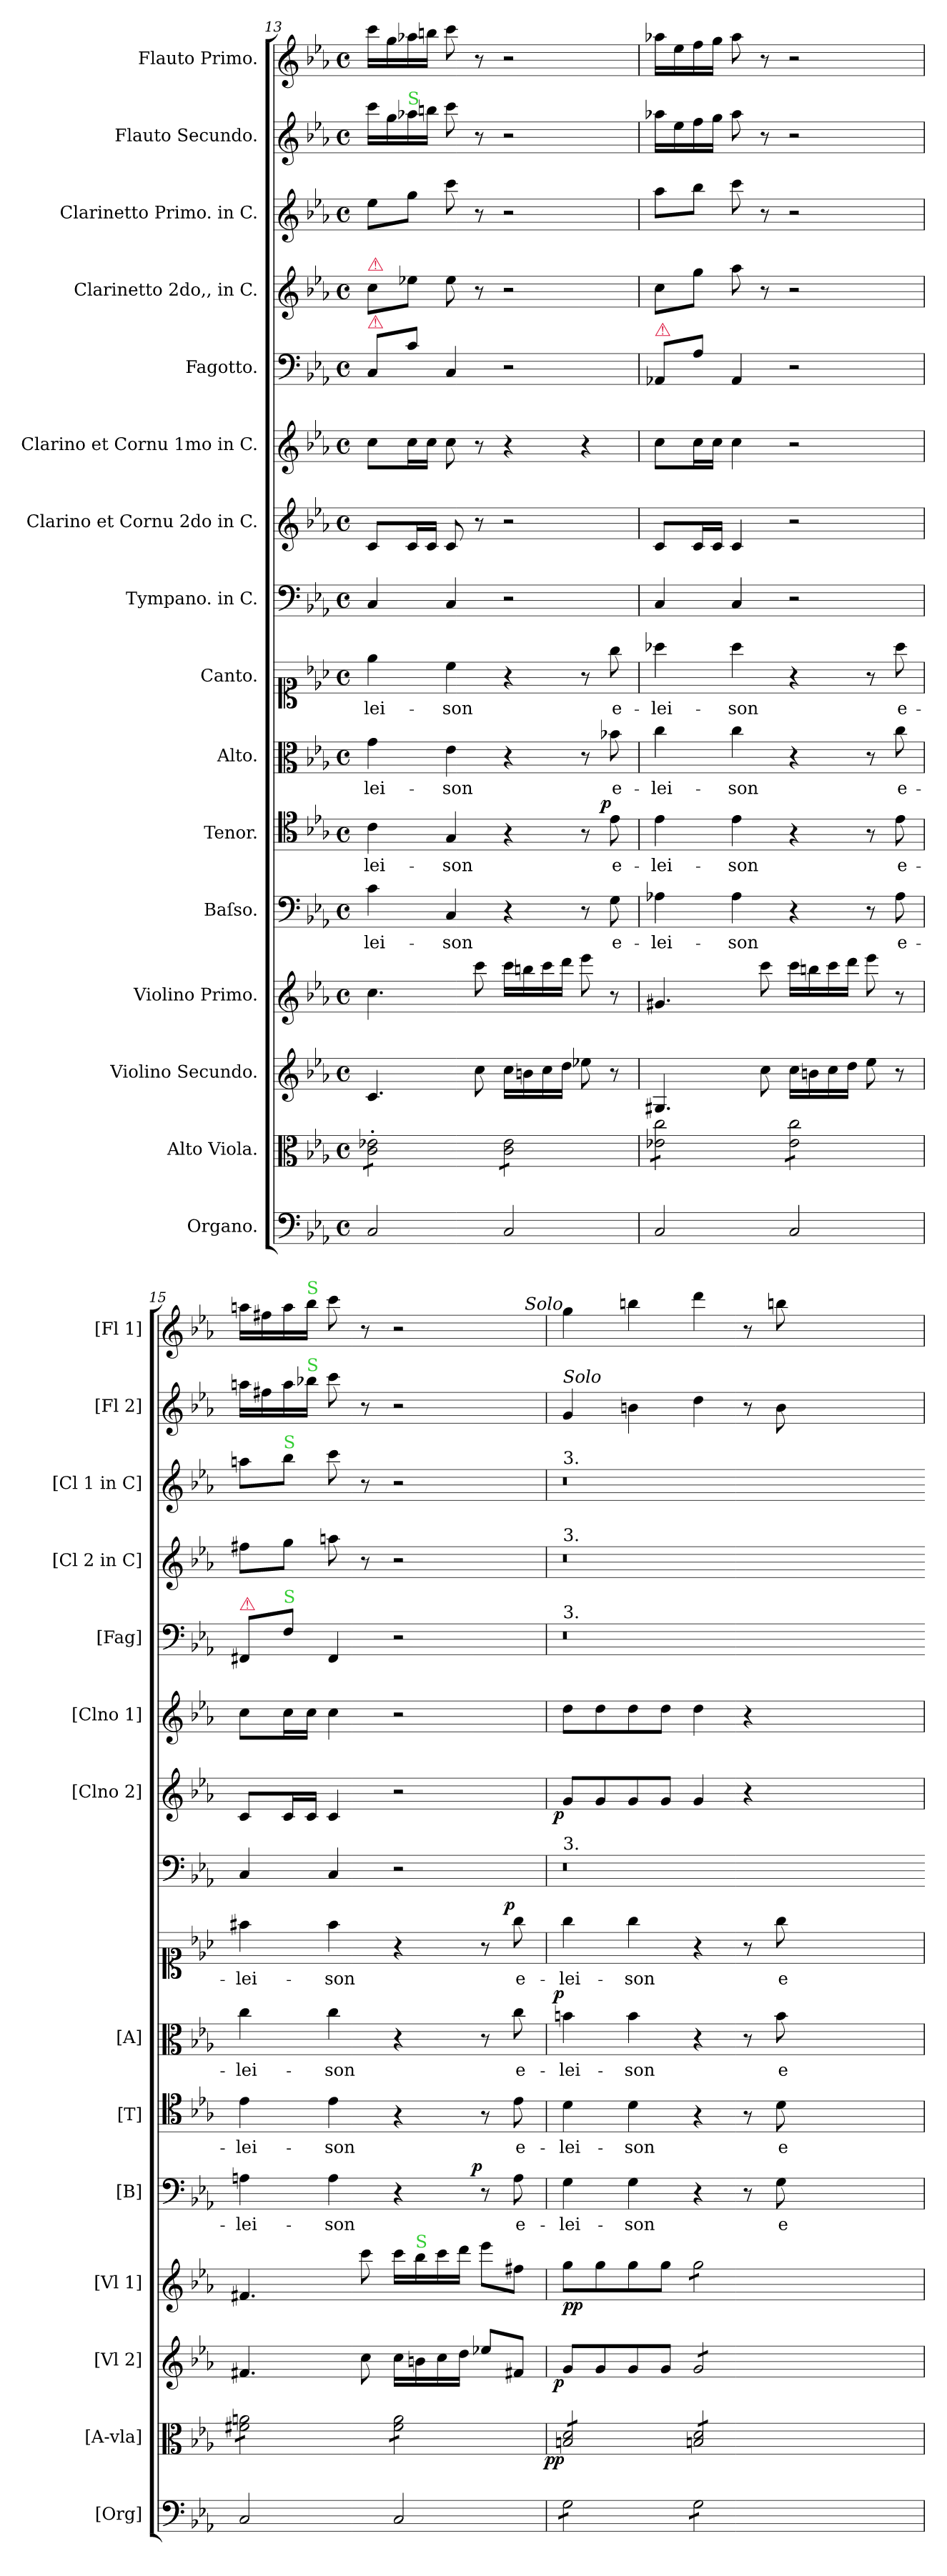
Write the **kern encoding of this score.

**kern	**kern	**dynam	**kern	**dynam	**kern	**dynam	**kern	**text	**dynam	**kern	**text	**dynam	**kern	**text	**dynam	**kern	**text	**dynam	**kern	**kern	**dynam	**kern	**dynam	**kern	**kern	**kern	**kern	**kern
*part16	*part15	*part15	*part14	*part14	*part13	*part13	*part12	*part12	*part12	*part11	*part11	*part11	*part10	*part10	*part10	*part9	*part9	*part9	*part8	*part7	*part7	*part6	*part6	*part5	*part4	*part3	*part2	*part1
*staff16	*staff15	*staff15	*staff14	*staff14	*staff13	*staff13	*staff12	*staff12	*staff12	*staff11	*staff11	*staff11	*staff10	*staff10	*staff10	*staff9	*staff9	*staff9	*staff8	*staff7	*staff7	*staff6	*staff6	*staff5	*staff4	*staff3	*staff2	*staff1
*I"Organo.	*I"Alto Viola.	*	*I"Violino Secundo.	*	*I"Violino Primo.	*	*I"Baſso.	*	*	*I"Tenor.	*	*	*I"Alto.	*	*	*I"Canto.	*	*	*I"Tympano. in C.	*I"Clarino et Cornu 2do in C.	*	*I"Clarino et Cornu 1mo in C.	*	*I"Fagotto.	*I"Clarinetto 2do,, in C.	*I"Clarinetto Primo. in C.	*I"Flauto Secundo.	*I"Flauto Primo.
*I'[Org]	*I'[A-vla]	*	*I'[Vl 2]	*	*I'[Vl 1]	*	*I'[B]	*	*	*I'[T]	*	*	*I'[A]	*	*	*	*	*	*	*I'[Clno 2]	*	*I'[Clno 1]	*	*I'[Fag]	*I'[Cl 2 in C]	*I'[Cl 1 in C]	*I'[Fl 2]	*I'[Fl 1]
*clefF4	*clefC3	*	*clefG2	*	*clefG2	*	*clefF4	*	*	*clefC4	*	*	*clefC3	*	*	*clefC1	*	*	*clefF4	*clefG2	*	*clefG2	*	*clefF4	*clefG2	*clefG2	*clefG2	*clefG2
*k[b-e-a-]	*k[b-e-a-]	*	*k[b-e-a-]	*	*k[b-e-a-]	*	*k[b-e-a-]	*	*	*k[b-e-a-]	*	*	*k[b-e-a-]	*	*	*k[b-e-a-]	*	*	*k[b-e-a-]	*k[b-e-a-]	*	*k[b-e-a-]	*	*k[b-e-a-]	*k[b-e-a-]	*k[b-e-a-]	*k[b-e-a-]	*k[b-e-a-]
*M4/4	*M4/4	*	*M4/4	*	*M4/4	*	*M4/4	*	*	*M4/4	*	*	*M4/4	*	*	*M4/4	*	*	*M4/4	*M4/4	*	*M4/4	*	*M4/4	*M4/4	*M4/4	*M4/4	*M4/4
*met(c)	*met(c)	*	*met(c)	*	*met(c)	*	*met(c)	*	*	*met(c)	*	*	*met(c)	*	*	*met(c)	*	*	*met(c)	*met(c)	*	*met(c)	*	*met(c)	*met(c)	*met(c)	*met(c)	*met(c)
=13	=13	=13	=13	=13	=13	=13	=13	=13	=13	=13	=13	=13	=13	=13	=13	=13	=13	=13	=13	=13	=13	=13	=13	=13	=13	=13	=13	=13
!	!	!	!	!	!	!	!	!	!	!	!	!	!	!	!	!	!	!	!	!	!	!	!	!	!LO:TX:a:color=crimson:t=⚠	!	!	!
!	!	!	!	!	!	!	!	!	!	!	!	!	!	!	!	!	!	!	!	!	!	!	!	!LO:TX:a:color=crimson:t=⚠	!	!	!	!
*	*tremolo	*	*	*	*	*	*	*	*	*	*	*	*	*	*	*	*	*	*	*	*	*	*	*	*	*	*	*
2C/	8c'>\ 8e-X'>\L	.	4.c/	.	4.cc\	.	4c\	-lei-	.	4c\	-lei-	.	4g\	-lei-	.	4ee-\	-lei-	.	4C/	8c/L	.	8cc\L	.	8C/L	8cc\L	8ee-\L	16ccc\LL	16ccc\LL
.	.	.	.	.	.	.	.	.	.	.	.	.	.	.	.	.	.	.	.	.	.	.	.	.	.	.	16gg\	16gg\
!	!	!	!	!	!	!	!	!	!	!	!	!	!	!	!	!	!	!	!	!	!	!	!	!	!	!	!LO:TX:a:color=limegreen:t=S	!
.	8c'>\ 8e-X'>\	.	.	.	.	.	.	.	.	.	.	.	.	.	.	.	.	.	.	16c/L	.	16cc\L	.	8c\J	8ee-X\J	8gg\J	16aa-X\	16aa-X\
.	.	.	.	.	.	.	.	.	.	.	.	.	.	.	.	.	.	.	.	16c/JJ	.	16cc\JJ	.	.	.	.	16bbn\JJ	16bbn\JJ
.	8c'>\ 8e-X'>\	.	.	.	.	.	4C/	-son	.	4G/	-son	.	4e-\	-son	.	4cc\	-son	.	4C/	8c/	.	8cc\	.	4C/	8ee-\	8ccc\	8ccc\	8ccc\
.	8c'>\ 8e-X'>\J	.	8cc\	.	8ccc\	.	.	.	.	.	.	.	.	.	.	.	.	.	.	8r	.	8r	.	.	8r	8r	8r	8r
2C/	8c\ 8e-\L	.	16cc\LL	.	16ccc\LL	.	4r	.	.	4r	.	.	4r	.	.	4r	.	.	2r	2r	.	4r	.	2r	2r	2r	2r	2r
.	.	.	16bn\	.	16bbn\	.	.	.	.	.	.	.	.	.	.	.	.	.	.	.	.	.	.	.	.	.	.	.
.	8c\ 8e-\	.	16cc\	.	16ccc\	.	.	.	.	.	.	.	.	.	.	.	.	.	.	.	.	.	.	.	.	.	.	.
.	.	.	16dd\JJ	.	16ddd\JJ	.	.	.	.	.	.	.	.	.	.	.	.	.	.	.	.	.	.	.	.	.	.	.
.	8c\ 8e-\	.	8ee-X\	.	8eee-\	.	8r	.	.	8r	.	.	8r	.	.	8r	.	.	.	.	.	4r	.	.	.	.	.	.
!	!	!	!	!	!	!	!	!	!	!	!	!LO:DY:b:rj	!	!	!	!	!	!	!	!	!	!	!	!	!	!	!	!
.	8c\ 8e-\J	.	8r	.	8r	.	8G\	e-	.	8e-\	e-	p.	8b-X\	e-	.	8gg\	e-	.	.	.	.	.	.	.	.	.	.	.
=14	=14	=14	=14	=14	=14	=14	=14	=14	=14	=14	=14	=14	=14	=14	=14	=14	=14	=14	=14	=14	=14	=14	=14	=14	=14	=14	=14	=14
!	!	!	!	!	!	!	!	!	!	!	!	!	!	!	!	!	!	!	!	!	!	!	!	!LO:TX:a:color=crimson:t=⚠	!	!	!	!
2C/	8e-X\ 8cc\L	.	4.G#X/	.	4.g#X/	.	4A-X\	-lei-	.	4e-\	-lei-	.	4cc\	-lei-	.	4aa-X\	-lei-	.	4C/	8c/L	.	8cc\L	.	8AA-X/L	8cc\L	8aa-\L	16aa-X\LL	16aa-X\LL
.	.	.	.	.	.	.	.	.	.	.	.	.	.	.	.	.	.	.	.	.	.	.	.	.	.	.	16ee-\	16ee-\
.	8e-X\ 8cc\	.	.	.	.	.	.	.	.	.	.	.	.	.	.	.	.	.	.	16c/L	.	16cc\L	.	8A-\J	8gg\J	8bb-\J	16ff\	16ff\
.	.	.	.	.	.	.	.	.	.	.	.	.	.	.	.	.	.	.	.	16c/JJ	.	16cc\JJ	.	.	.	.	16gg\JJ	16gg\JJ
.	8e-X\ 8cc\	.	.	.	.	.	4A-\	-son	.	4e-\	-son	.	4cc\	-son	.	4aa-\	-son	.	4C/	4c/	.	4cc\	.	4AA-/	8aa-\	8ccc\	8aa-\	8aa-\
.	8e-X\ 8cc\J	.	8cc\	.	8ccc\	.	.	.	.	.	.	.	.	.	.	.	.	.	.	.	.	.	.	.	8r	8r	8r	8r
2C/	8e-\ 8cc\L	.	16cc\LL	.	16ccc\LL	.	4r	.	.	4r	.	.	4r	.	.	4r	.	.	2r	2r	.	2r	.	2r	2r	2r	2r	2r
.	.	.	16bn\	.	16bbn\	.	.	.	.	.	.	.	.	.	.	.	.	.	.	.	.	.	.	.	.	.	.	.
.	8e-\ 8cc\	.	16cc\	.	16ccc\	.	.	.	.	.	.	.	.	.	.	.	.	.	.	.	.	.	.	.	.	.	.	.
.	.	.	16dd\JJ	.	16ddd\JJ	.	.	.	.	.	.	.	.	.	.	.	.	.	.	.	.	.	.	.	.	.	.	.
.	8e-\ 8cc\	.	8ee-\	.	8eee-\	.	8r	.	.	8r	.	.	8r	.	.	8r	.	.	.	.	.	.	.	.	.	.	.	.
!	!	!	!	!	!	!	!	!	!	!	!	!	!	!	!	!	!LO:LY:i	!	!	!	!	!	!	!	!	!	!	!
.	8e-\ 8cc\J	.	8r	.	8r	.	8A-\	e-	.	8e-\	e-	.	8cc\	e-	.	8aa-\	e-	.	.	.	.	.	.	.	.	.	.	.
=15	=15	=15	=15	=15	=15	=15	=15	=15	=15	=15	=15	=15	=15	=15	=15	=15	=15	=15	=15	=15	=15	=15	=15	=15	=15	=15	=15	=15
!	!	!	!	!	!	!	!	!	!	!	!	!	!	!	!	!	!	!	!	!	!	!	!	!LO:TX:a:color=crimson:t=⚠	!	!	!	!
!	!	!	!	!	!	!	!	!	!	!	!	!	!	!	!	!	!LO:LY:i	!	!	!	!	!	!	!	!	!	!	!
2C/	8f#X\ 8an\L	.	4.f#X/	.	4.f#X/	.	4An\	-lei-	.	4e-\	-lei-	.	4cc\	-lei-	.	4ff#X\	-lei-	.	4C/	8c/L	.	8cc\L	.	8FF#X/L	8ff#X\L	8aan\L	16aan\LL	16aan\LL
.	.	.	.	.	.	.	.	.	.	.	.	.	.	.	.	.	.	.	.	.	.	.	.	.	.	.	16ff#X\	16ff#X\
!	!	!	!	!	!	!	!	!	!	!	!	!	!	!	!	!	!	!	!	!	!	!	!	!	!	!LO:TX:a:color=limegreen:t=S	!	!
!	!	!	!	!	!	!	!	!	!	!	!	!	!	!	!	!	!	!	!	!	!	!	!	!LO:TX:a:color=limegreen:t=S	!	!	!	!
.	8f#X\ 8an\	.	.	.	.	.	.	.	.	.	.	.	.	.	.	.	.	.	.	16c/L	.	16cc\L	.	8F\J	8gg\J	8bb-\J	16aa\	16aa\
!	!	!	!	!	!	!	!	!	!	!	!	!	!	!	!	!	!	!	!	!	!	!	!	!	!	!	!	!LO:TX:a:color=limegreen:t=S
!	!	!	!	!	!	!	!	!	!	!	!	!	!	!	!	!	!	!	!	!	!	!	!	!	!	!	!LO:TX:a:color=limegreen:t=S	!
.	.	.	.	.	.	.	.	.	.	.	.	.	.	.	.	.	.	.	.	16c/JJ	.	16cc\JJ	.	.	.	.	16bb-X\JJ	16bb-\JJ
!	!	!	!	!	!	!	!	!	!	!	!	!	!	!	!	!	!LO:LY:i	!	!	!	!	!	!	!	!	!	!	!
.	8f#X\ 8an\	.	.	.	.	.	4A\	-son	.	4e-\	-son	.	4cc\	-son	.	4ff#\	-son	.	4C/	4c/	.	4cc\	.	4FF#/	8aan\	8ccc\	8ccc\	8ccc\
.	8f#X\ 8an\J	.	8cc\	.	8ccc\	.	.	.	.	.	.	.	.	.	.	.	.	.	.	.	.	.	.	.	8r	8r	8r	8r
2C/	8f#\ 8a\L	.	16cc\LL	.	16ccc\LL	.	4r	.	.	4r	.	.	4r	.	.	4r	.	.	2r	2r	.	2r	.	2r	2r	2r	2r	2r
!	!	!	!	!	!LO:TX:a:color=limegreen:t=S	!	!	!	!	!	!	!	!	!	!	!	!	!	!	!	!	!	!	!	!	!	!	!
.	.	.	16bn\	.	16bb-\	.	.	.	.	.	.	.	.	.	.	.	.	.	.	.	.	.	.	.	.	.	.	.
.	8f#\ 8a\	.	16cc\	.	16ccc\	.	.	.	.	.	.	.	.	.	.	.	.	.	.	.	.	.	.	.	.	.	.	.
.	.	.	16dd\JJ	.	16ddd\JJ	.	.	.	.	.	.	.	.	.	.	.	.	.	.	.	.	.	.	.	.	.	.	.
!	!	!	!	!	!	!	!	!	!LO:DY:b:rj	!	!	!	!	!	!	!	!	!	!	!	!	!	!	!	!	!	!	!
.	8f#\ 8a\	.	8ee-X\L	.	8eee-\L	.	8r	.	p	8r	.	.	8r	.	.	8r	.	.	.	.	.	.	.	.	.	.	.	.
!	!	!	!	!	!	!	!	!	!	!	!	!	!	!	!	!	!	!LO:DY:a:rj	!	!	!	!	!	!	!	!	!	!
.	8f#\ 8a\J	.	8f#X/J	.	8ff#X\J	.	8A\	e-	.	8e-\	e-	.	8cc\	e-	.	8gg\	e-	p.	.	.	.	.	.	.	.	.	.	.
=16	=16	=16	=16	=16	=16	=16	=16	=16	=16	=16	=16	=16	=16	=16	=16	=16	=16	=16	=16	=16	=16	=16	=16	=16	=16	=16	=16	=16
!	!	!	!	!	!	!	!	!	!	!	!	!	!	!	!	!	!	!	!	!	!	!	!	!	!	!	!	!LO:TX:a:i:rj:t=Solo
!	!	!	!	!	!	!	!	!	!	!	!	!	!	!	!	!	!	!	!	!	!	!	!	!	!	!	!LO:TX:a:i:t=Solo	!
!	!	!	!	!	!	!	!	!	!	!	!	!	!	!	!	!	!	!	!	!	!	!	!	!	!	!LO:TX:a:t=3.	!	!
!	!	!	!	!	!	!	!	!	!	!	!	!	!	!	!	!	!	!	!	!	!	!	!	!	!LO:TX:a:t=3.	!	!	!
!	!	!	!	!	!	!	!	!	!	!	!	!	!	!	!	!	!	!	!	!	!	!	!	!LO:TX:a:t=3.	!	!	!	!
!	!	!	!	!	!	!	!	!	!	!	!	!	!	!	!	!	!	!	!LO:TX:a:t=3.	!	!	!	!	!	!	!	!	!
!LO:TX:a:i:t=Solo tasto	!	!	!	!	!	!	!	!	!	!	!	!	!	!	!	!	!	!	!	!	!	!	!	!	!	!	!	!
!	!	!LO:DY:b:rj	!	!LO:DY:b:rj	!	!LO:DY:b	!	!	!	!	!	!	!	!	!LO:DY:b:rj	!	!	!	!	!	!LO:DY:b:rj	!	!LO:DY:rj	!	!	!	!	!
*tremolo	*	*	*	*	*	*	*	*	*	*	*	*	*	*	*	*	*	*	*	*	*	*	*	*	*	*	*	*
8G\L	8Bn/ 8d/L	pp.	8g/L	p.	8gg\L	pp.	4G\	-lei-	.	4d\	-lei-	.	4bn\	-lei-	p.	4gg\	-lei-	.	0r	8g/L	p	8dd\L	p&colon;	0r	0r	0r	4g/	4gg\
8G\	8Bn/ 8d/	.	8g/	.	8gg\	.	.	.	.	.	.	.	.	.	.	.	.	.	.	8g/	.	8dd\	.	.	.	.	.	.
8G\	8Bn/ 8d/	.	8g/	.	8gg\	.	4G\	-son	.	4d\	-son	.	4b\	-son	.	4gg\	-son	.	.	8g/	.	8dd\	.	.	.	.	4bn\	4bbn\
8G\J	8Bn/ 8d/J	.	8g/J	.	8gg\J	.	.	.	.	.	.	.	.	.	.	.	.	.	.	8g/J	.	8dd\J	.	.	.	.	.	.
*	*	*	*tremolo	*	*	*	*	*	*	*	*	*	*	*	*	*	*	*	*	*	*	*	*	*	*	*	*	*
*	*	*	*	*	*tremolo	*	*	*	*	*	*	*	*	*	*	*	*	*	*	*	*	*	*	*	*	*	*	*
8G\L	8Bn/ 8d/L	.	8g/L	.	8gg\L	.	4r	.	.	4r	.	.	4r	.	.	4r	.	.	.	4g/	.	4dd\	.	.	.	.	4dd\	4ddd\
8G\	8Bn/ 8d/	.	8g/	.	8gg\	.	.	.	.	.	.	.	.	.	.	.	.	.	.	.	.	.	.	.	.	.	.	.
8G\	8Bn/ 8d/	.	8g/	.	8gg\	.	8r	.	.	8r	.	.	8r	.	.	8r	.	.	.	4r	.	4r	.	.	.	.	8r	8r
8G\J	8Bn/ 8d/J	.	8g/J	.	8gg\J	.	8G\	e-	.	8d\	e-	.	8b\	e-	.	8gg\	e-	.	.	.	.	.	.	.	.	.	8b\	8bbn\
*	*	*	*	*	*Xtremolo	*	*	*	*	*	*	*	*	*	*	*	*	*	*	*	*	*	*	*	*	*	*	*
*	*	*	*Xtremolo	*	*	*	*	*	*	*	*	*	*	*	*	*	*	*	*	*	*	*	*	*	*	*	*	*
*	*Xtremolo	*	*	*	*	*	*	*	*	*	*	*	*	*	*	*	*	*	*	*	*	*	*	*	*	*	*	*
*Xtremolo	*	*	*	*	*	*	*	*	*	*	*	*	*	*	*	*	*	*	*	*	*	*	*	*	*	*	*	*
1ryy	1ryy	.	1ryy	.	1ryy	.	1ryy	.	.	1ryy	.	.	1ryy	.	.	1ryy	.	.	.	1ryy	.	1ryy	.	.	.	.	1ryy	1ryy
=	=	=	=	=	=	=	=	=	=	=	=	=	=	=	=	=	=	=	=-	=	=	=	=	=-	=-	=-	=	=
*-	*-	*-	*-	*-	*-	*-	*-	*-	*-	*-	*-	*-	*-	*-	*-	*-	*-	*-	*-	*-	*-	*-	*-	*-	*-	*-	*-	*-
